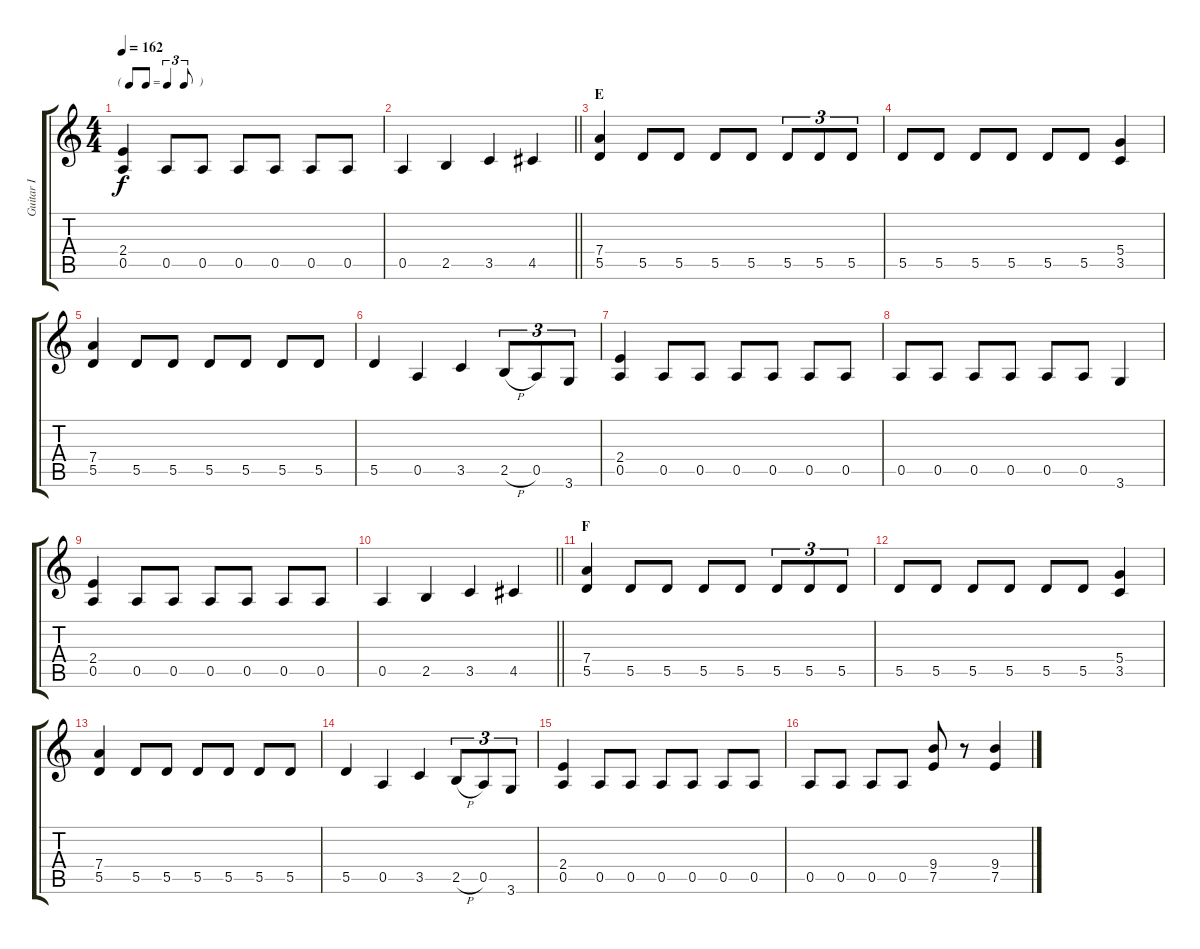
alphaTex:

\track ("Guitar I" "Guitar I") {instrument distortionguitar}
\staff {score tabs}
\tuning (E4 B3 G3 D3 A2 E2) {hide}
\ts (4 4)
\tf triplet8th
\tempo 162
\clef g2
\ks c
(2.4 0.5).4{dy f} 0.5.8 0.5.8 0.5.8 0.5.8 0.5.8 0.5.8 |
\barLineRight lightlight
0.5.4 2.5.4 3.5.4 4.5.4 |
\section ("" "E")
(7.4 5.5).4 5.5.8 5.5.8 5.5.8 5.5.8 5.5.8{tu (3 2)} 5.5.8{tu (3 2)} 5.5.8{tu (3 2)} |
5.5.8 5.5.8 5.5.8 5.5.8 5.5.8 5.5.8 (5.4 3.5).4 |
(7.4 5.5).4 5.5.8 5.5.8 5.5.8 5.5.8 5.5.8 5.5.8 |
5.5.4 0.5.4 3.5.4 2.5{h}.8{tu (3 2)} 0.5.8{tu (3 2)} 3.6.8{tu (3 2)} |
(2.4 0.5).4 0.5.8 0.5.8 0.5.8 0.5.8 0.5.8 0.5.8 |
0.5.8 0.5.8 0.5.8 0.5.8 0.5.8 0.5.8 3.6.4 |
(2.4 0.5).4 0.5.8 0.5.8 0.5.8 0.5.8 0.5.8 0.5.8 |
\barLineRight lightlight
0.5.4 2.5.4 3.5.4 4.5.4 |
\section ("" "F")
(7.4 5.5).4 5.5.8 5.5.8 5.5.8 5.5.8 5.5.8{tu (3 2)} 5.5.8{tu (3 2)} 5.5.8{tu (3 2)} |
5.5.8 5.5.8 5.5.8 5.5.8 5.5.8 5.5.8 (5.4 3.5).4 |
(7.4 5.5).4 5.5.8 5.5.8 5.5.8 5.5.8 5.5.8 5.5.8 |
5.5.4 0.5.4 3.5.4 2.5{h}.8{tu (3 2)} 0.5.8{tu (3 2)} 3.6.8{tu (3 2)} |
(2.4 0.5).4 0.5.8 0.5.8 0.5.8 0.5.8 0.5.8 0.5.8 |
0.5.8 0.5.8 0.5.8 0.5.8 (9.4 7.5).8 r.8 (9.4 7.5).4
